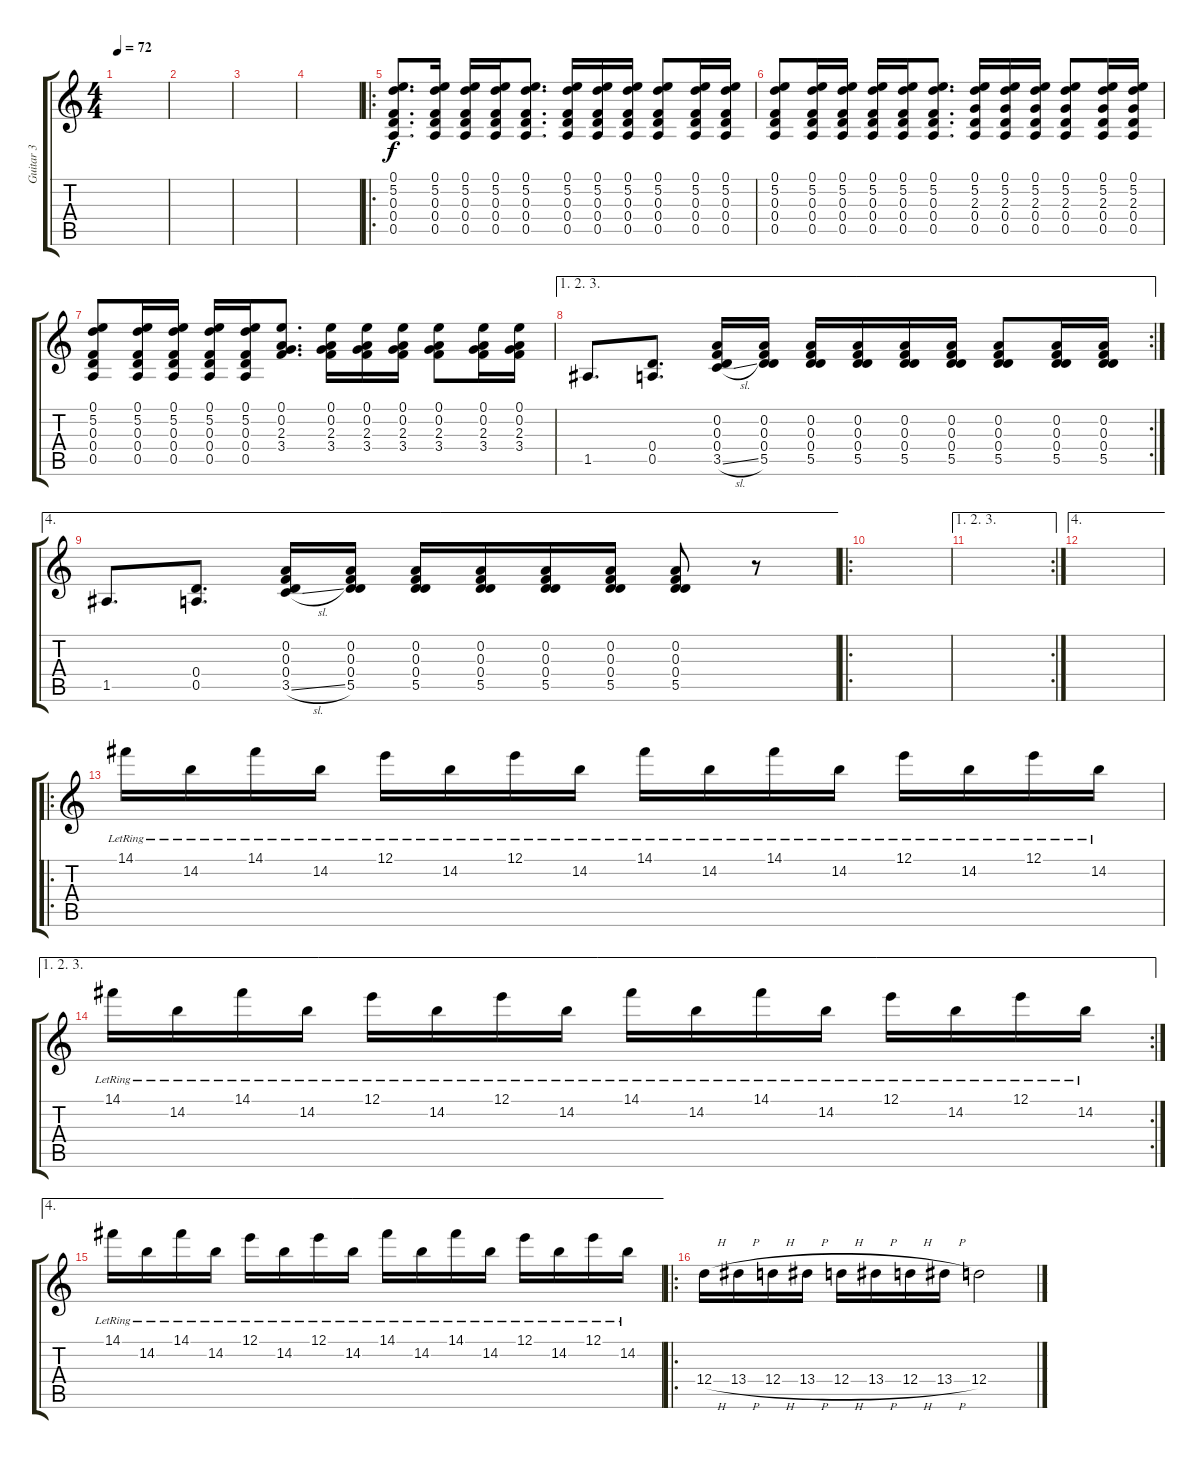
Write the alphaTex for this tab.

\track ("Guitar 3" "Guitar 3") {instrument overdrivenguitar}
\staff {score tabs}
\tuning (E4 A3 F3 D3 A2 D2) {hide}
\ts (4 4)
\tempo 72
\clef g2
\ks c
|
|
|
|
\ro
(0.1 5.2 0.3 0.4 0.5).8{d volume 5 balance 5 instrument acousticguitarsteel} (0.1 5.2 0.3 0.4 0.5).16 (0.1 5.2 0.3 0.4 0.5).16 (0.1 5.2 0.3 0.4 0.5).16 (0.1 5.2 0.3 0.4 0.5).8{d} (0.1 5.2 0.3 0.4 0.5).16 (0.1 5.2 0.3 0.4 0.5).16 (0.1 5.2 0.3 0.4 0.5).16 (0.1 5.2 0.3 0.4 0.5).8 (0.1 5.2 0.3 0.4 0.5).16 (0.1 5.2 0.3 0.4 0.5).16 |
(0.1 5.2 0.3 0.4 0.5).8 (0.1 5.2 0.3 0.4 0.5).16 (0.1 5.2 0.3 0.4 0.5).16 (0.1 5.2 0.3 0.4 0.5).16 (0.1 5.2 0.3 0.4 0.5).16 (0.1 5.2 0.3 0.4 0.5).8{d} (0.1 5.2 2.3 0.4 0.5).16 (0.1 5.2 2.3 0.4 0.5).16 (0.1 5.2 2.3 0.4 0.5).16 (0.1 5.2 2.3 0.4 0.5).8 (0.1 5.2 2.3 0.4 0.5).16 (0.1 5.2 2.3 0.4 0.5).16 |
(0.1 5.2 0.3 0.4 0.5).8 (0.1 5.2 0.3 0.4 0.5).16 (0.1 5.2 0.3 0.4 0.5).16 (0.1 5.2 0.3 0.4 0.5).16 (0.1 5.2 0.3 0.4 0.5).16 (0.1 0.2 2.3 3.4).8{d} (0.1 0.2 2.3 3.4).16 (0.1 0.2 2.3 3.4).16 (0.1 0.2 2.3 3.4).16 (0.1 0.2 2.3 3.4).8 (0.1 0.2 2.3 3.4).16 (0.1 0.2 2.3 3.4).16 |
\ae (1 2 3)
\rc 2
1.5.8{d} (0.4 0.5).8{d} (0.2 0.3 0.4 3.5{sl}).16 (0.2 0.3 0.4 5.5).16 (0.2 0.3 0.4 5.5).16 (0.2 0.3 0.4 5.5).16 (0.2 0.3 0.4 5.5).16 (0.2 0.3 0.4 5.5).16 (0.2 0.3 0.4 5.5).8 (0.2 0.3 0.4 5.5).16 (0.2 0.3 0.4 5.5).16 |
\ae 4
1.5.8{d} (0.4 0.5).8{d} (0.2 0.3 0.4 3.5{sl}).16 (0.2 0.3 0.4 5.5).16 (0.2 0.3 0.4 5.5).16 (0.2 0.3 0.4 5.5).16 (0.2 0.3 0.4 5.5).16 (0.2 0.3 0.4 5.5).16 (0.2 0.3 0.4 5.5).8 r.8 |
\ro
|
\ae (1 2 3)
\rc 2
|
\ae 4
|
\ro
14.1{lr}.16{volume 9 balance 5 instrument overdrivenguitar} 14.2{lr}.16 14.1{lr}.16 14.2{lr}.16 12.1{lr}.16 14.2{lr}.16 12.1{lr}.16 14.2{lr}.16 14.1{lr}.16 14.2{lr}.16 14.1{lr}.16 14.2{lr}.16 12.1{lr}.16 14.2{lr}.16 12.1{lr}.16 14.2{lr}.16 |
\ae (1 2 3)
\rc 2
14.1{lr}.16 14.2{lr}.16 14.1{lr}.16 14.2{lr}.16 12.1{lr}.16 14.2{lr}.16 12.1{lr}.16 14.2{lr}.16 14.1{lr}.16 14.2{lr}.16 14.1{lr}.16 14.2{lr}.16 12.1{lr}.16 14.2{lr}.16 12.1{lr}.16 14.2{lr}.16 |
\ae 4
14.1{lr}.16 14.2{lr}.16 14.1{lr}.16 14.2{lr}.16 12.1{lr}.16 14.2{lr}.16 12.1{lr}.16 14.2{lr}.16 14.1{lr}.16 14.2{lr}.16 14.1{lr}.16 14.2{lr}.16 12.1{lr}.16 14.2{lr}.16 12.1{lr}.16 14.2{lr}.16 |
\ro
12.4{h}.16 13.4{h}.16 12.4{h}.16 13.4{h}.16 12.4{h}.16 13.4{h}.16 12.4{h}.16 13.4{h}.16 12.4.2
